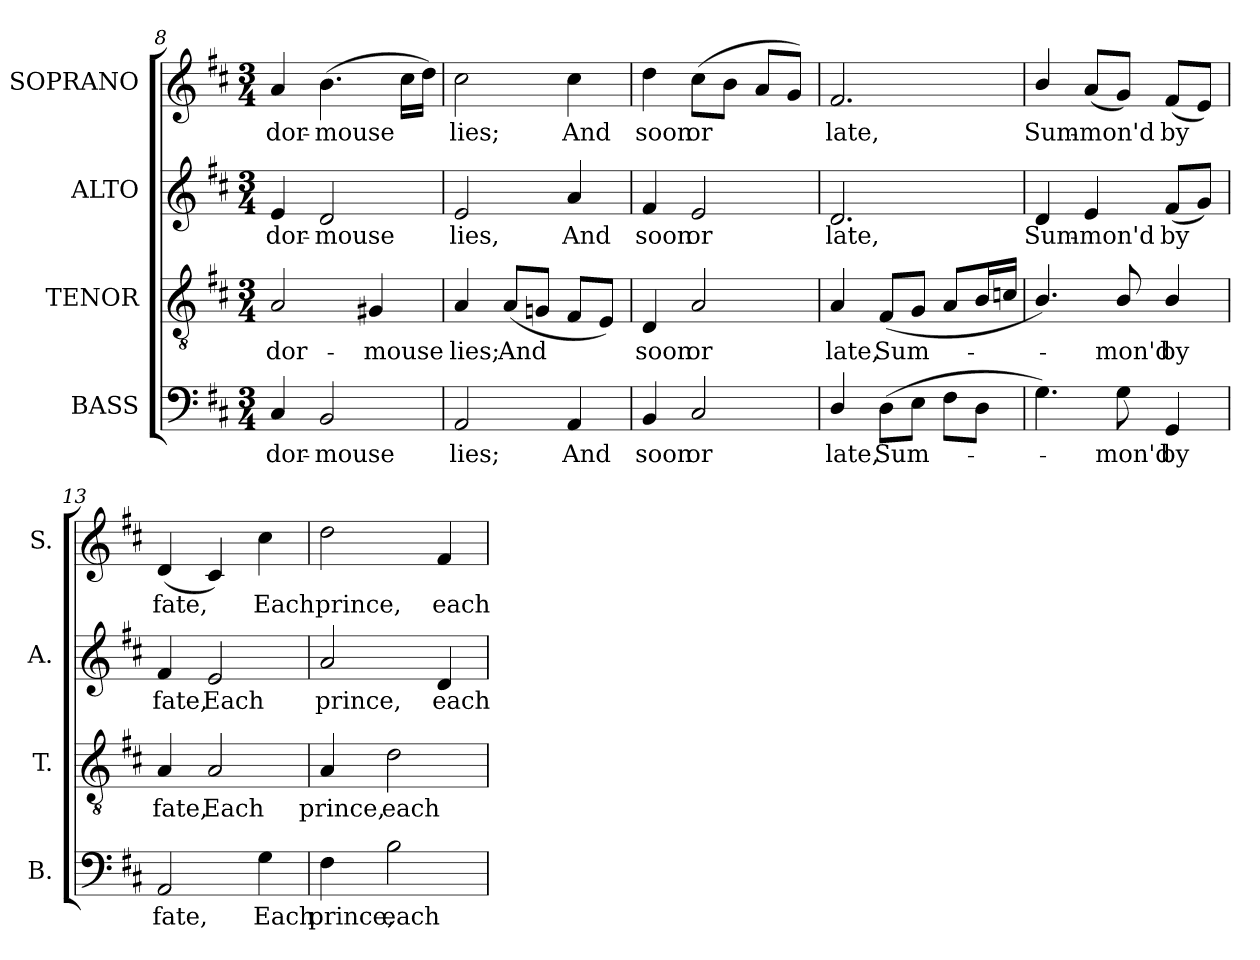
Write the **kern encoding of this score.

**kern	**text	**kern	**text	**kern	**text	**kern	**text
*part4	*part4	*part3	*part3	*part2	*part2	*part1	*part1
*staff4	*staff4	*staff3	*staff3	*staff2	*staff2	*staff1	*staff1
*I"BASS	*	*I"TENOR	*	*I"ALTO	*	*I"SOPRANO	*
*I'B.	*	*I'T.	*	*I'A.	*	*I'S.	*
*clefF4	*	*clefGv2	*	*clefG2	*	*clefG2	*
*	*	*ITrd7c12	*	*	*	*	*
*k[f#c#]	*	*k[f#c#]	*	*k[f#c#]	*	*k[f#c#]	*
*D:	*	*D:	*	*D:	*	*D:	*
*M3/4	*	*M3/4	*	*M3/4	*	*M3/4	*
=8	=8	=8	=8	=8	=8	=8	=8
!	!LO:LY:b:color=#000000	!	!	!	!	!	!
!	!	!	!LO:LY:b:color=#000000	!	!	!	!
!	!	!	!	!	!LO:LY:b:color=#000000	!	!
!	!	!	!	!	!	!	!LO:LY:b:color=#000000
4C#i/	dor-	2AAi/	dor-	4ei/	dor-	4ai/	dor-
!	!LO:LY:b:color=#000000	!	!	!	!	!	!
!	!	!	!	!	!LO:LY:b:color=#000000	!	!
!	!	!	!	!	!	!	!LO:LY:b:color=#000000
2BBi/	-mouse	.	.	2di/	-mouse	(4.bi\	-mouse
!	!	!	!LO:LY:b:color=#000000	!	!	!	!
.	.	4GG#Xi/	-mouse	.	.	.	.
.	.	.	.	.	.	16cc#i\LL	.
.	.	.	.	.	.	16ddi\JJ)	.
=9	=9	=9	=9	=9	=9	=9	=9
!	!LO:LY:b:color=#000000	!	!	!	!	!	!
!	!	!	!LO:LY:b:color=#000000	!	!	!	!
!	!	!	!	!	!LO:LY:b:color=#000000	!	!
!	!	!	!	!	!	!	!LO:LY:b:color=#000000
2AAi/	lies;	4AAi/	lies;	2ei/	lies,	2cc#i\	lies;
!	!	!	!LO:LY:b:color=#000000	!	!	!	!
.	.	(8AAi/L	And	.	.	.	.
.	.	8GGni/J	.	.	.	.	.
!	!LO:LY:b:color=#000000	!	!	!	!	!	!
!	!	!	!	!	!LO:LY:b:color=#000000	!	!
!	!	!	!	!	!	!	!LO:LY:b:color=#000000
4AAi/	And	8FF#i/L	.	4ai/	And	4cc#i\	And
.	.	8EEi/J)	.	.	.	.	.
=10	=10	=10	=10	=10	=10	=10	=10
!	!LO:LY:b:color=#000000	!	!	!	!	!	!
!	!	!	!LO:LY:b:color=#000000	!	!	!	!
!	!	!	!	!	!LO:LY:b:color=#000000	!	!
!	!	!	!	!	!	!	!LO:LY:b:color=#000000
4BBi/	soon	4DDi/	soon	4f#i/	soon	4ddi\	soon
!	!LO:LY:b:color=#000000	!	!	!	!	!	!
!	!	!	!LO:LY:b:color=#000000	!	!	!	!
!	!	!	!	!	!LO:LY:b:color=#000000	!	!
!	!	!	!	!	!	!	!LO:LY:b:color=#000000
2C#i/	or	2AAi/	or	2ei/	or	(8cc#i\L	or
.	.	.	.	.	.	8bi\J	.
.	.	.	.	.	.	8ai/L	.
.	.	.	.	.	.	8gi/J)	.
=11	=11	=11	=11	=11	=11	=11	=11
!	!LO:LY:b:color=#000000	!	!	!	!	!	!
!	!	!	!LO:LY:b:color=#000000	!	!	!	!
!	!	!	!	!	!LO:LY:b:color=#000000	!	!
!	!	!	!	!	!	!	!LO:LY:b:color=#000000
4Di/	late,	4AAi/	late,	2.di/	late,	2.f#i/	late,
!	!LO:LY:b:color=#000000	!	!	!	!	!	!
!	!	!	!LO:LY:b:color=#000000	!	!	!	!
(8Di\L	Sum-	(8FF#i/L	Sum-	.	.	.	.
8Ei\J	.	8GGi/J	.	.	.	.	.
8F#i\L	.	8AAi/L	.	.	.	.	.
8Di\J	.	16BBi/L	.	.	.	.	.
.	.	16Cni/JJ	.	.	.	.	.
=12	=12	=12	=12	=12	=12	=12	=12
!	!	!	!	!	!LO:LY:b:color=#000000	!	!
!	!	!	!	!	!	!	!LO:LY:b:color=#000000
4.Gi\)	.	4.BBi/)	.	4di/	Sum-	4bi/	Sum-
!	!	!	!	!	!LO:LY:b:color=#000000	!	!
!	!	!	!	!	!	!	!LO:LY:b:color=#000000
.	.	.	.	4ei/	-mon'd	(8ai/L	-mon'd
!	!LO:LY:b:color=#000000	!	!	!	!	!	!
!	!	!	!LO:LY:b:color=#000000	!	!	!	!
8Gi\	-mon'd	8BBi/	-mon'd	.	.	8gi/J)	.
!	!LO:LY:b:color=#000000	!	!	!	!	!	!
!	!	!	!LO:LY:b:color=#000000	!	!	!	!
!	!	!	!	!	!LO:LY:b:color=#000000	!	!
!	!	!	!	!	!	!	!LO:LY:b:color=#000000
4GGi/	by	4BBi/	by	(8f#i/L	by	(8f#i/L	by
.	.	.	.	8gi/J)	.	8ei/J)	.
!!LO:LB:g=z
=13	=13	=13	=13	=13	=13	=13	=13
!	!LO:LY:b:color=#000000	!	!	!	!	!	!
!	!	!	!LO:LY:b:color=#000000	!	!	!	!
!	!	!	!	!	!LO:LY:b:color=#000000	!	!
!	!	!	!	!	!	!	!LO:LY:b:color=#000000
2AAi/	fate,	4AAi/	fate,	4f#i/	fate,	(4di/	fate,
!	!	!	!LO:LY:b:color=#000000	!	!	!	!
!	!	!	!	!	!LO:LY:b:color=#000000	!	!
.	.	2AAi/	Each	2ei/	Each	4c#i/)	.
!	!LO:LY:b:color=#000000	!	!	!	!	!	!
!	!	!	!	!	!	!	!LO:LY:b:color=#000000
4Gi\	Each	.	.	.	.	4cc#i\	Each
=14	=14	=14	=14	=14	=14	=14	=14
!	!LO:LY:b:color=#000000	!	!	!	!	!	!
!	!	!	!LO:LY:b:color=#000000	!	!	!	!
!	!	!	!	!	!LO:LY:b:color=#000000	!	!
!	!	!	!	!	!	!	!LO:LY:b:color=#000000
4F#i\	prince,	4AAi/	prince,	2ai/	prince,	2ddi\	prince,
!	!LO:LY:b:color=#000000	!	!	!	!	!	!
!	!	!	!LO:LY:b:color=#000000	!	!	!	!
2Bi\	each	2Di\	each	.	.	.	.
!	!	!	!	!	!LO:LY:b:color=#000000	!	!
!	!	!	!	!	!	!	!LO:LY:b:color=#000000
.	.	.	.	4di/	each	4f#i/	each
=	=	=	=	=	=	=	=
*-	*-	*-	*-	*-	*-	*-	*-
